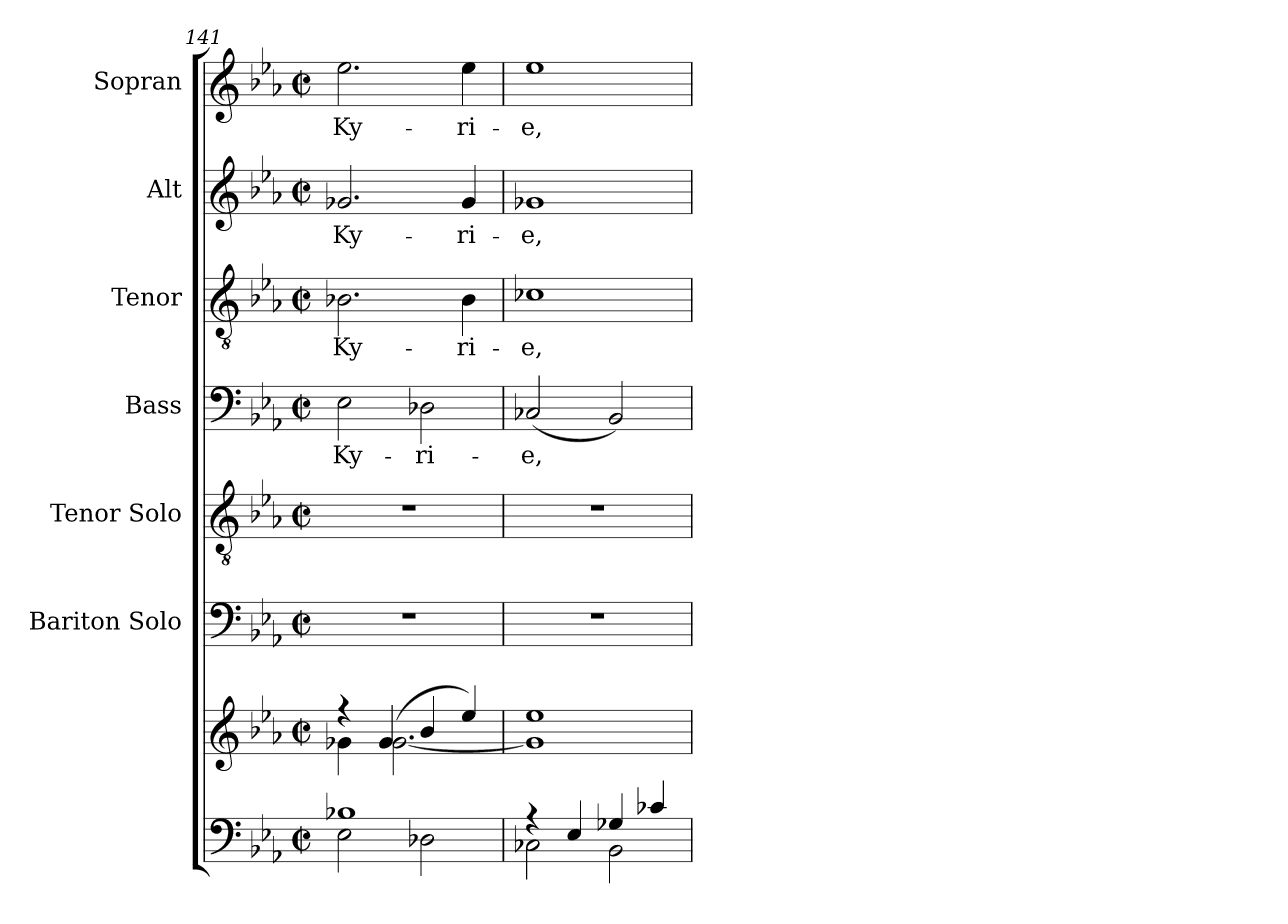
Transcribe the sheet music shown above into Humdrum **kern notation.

**kern	**kern	**kern	**kern	**kern	**text	**kern	**text	**kern	**text	**kern	**text
*part7	*part7	*part6	*part5	*part4	*part4	*part3	*part3	*part2	*part2	*part1	*part1
*staff8	*staff7	*staff6	*staff5	*staff4	*staff4	*staff3	*staff3	*staff2	*staff2	*staff1	*staff1
*	*	*I"Bariton Solo	*I"Tenor Solo	*I"Bass	*	*I"Tenor	*	*I"Alt	*	*I"Sopran	*
*	*	*	*	*I'B.	*	*I'T.	*	*I'A.	*	*I'S.	*
*clefF4	*clefG2	*clefF4	*clefGv2	*clefF4	*	*clefGv2	*	*clefG2	*	*clefG2	*
*k[b-e-a-]	*k[b-e-a-]	*k[b-e-a-]	*k[b-e-a-]	*k[b-e-a-]	*	*k[b-e-a-]	*	*k[b-e-a-]	*	*k[b-e-a-]	*
*E-:	*E-:	*E-:	*E-:	*E-:	*	*E-:	*	*E-:	*	*E-:	*
*M2/2	*M2/2	*M2/2	*M2/2	*M2/2	*	*M2/2	*	*M2/2	*	*M2/2	*
*met(c|)	*met(c|)	*met(c|)	*met(c|)	*met(c|)	*	*met(c|)	*	*met(c|)	*	*met(c|)	*
=141	=141	=141	=141	=141	=141	=141	=141	=141	=141	=141	=141
*^	*^	*	*	*	*	*	*	*	*	*	*
!	!	!	!	!	!	!	!LO:LY:b	!	!LO:LY:b	!	!LO:LY:b	!	!LO:LY:b
1B-X	2E-\	4ree	4g-X\	1r	1r	2E-\	Ky-	2.B-X\	Ky-	2.g-X/	Ky-	2.ee-\	Ky-
.	.	(4g-/	[<2.g-\	.	.	.	.	.	.	.	.	.	.
!	!	!	!	!	!	!	!LO:LY:b	!	!	!	!	!	!
.	2D-X\	4b-/	.	.	.	2D-X\	-ri-	.	.	.	.	.	.
!	!	!	!	!	!	!	!	!	!LO:LY:b	!	!LO:LY:b	!	!LO:LY:b
.	.	4ee-/)	.	.	.	.	.	4B-\	-ri-	4g-/	-ri-	4ee-\	-ri-
!!LO:PB:g=z
=142	=142	=142	=142	=142	=142	=142	=142	=142	=142	=142	=142	=142	=142
!	!	!	!	!	!	!	!LO:LY:b	!	!LO:LY:b	!	!LO:LY:b	!	!LO:LY:b
4rA	2C-X\	1ee-	1g-]	1r	1r	(<2C-X/	-e,	1c-X	-e,	1g-X	-e,	1ee-	-e,
4E-/	.	.	.	.	.	.	.	.	.	.	.	.	.
4G-X/	2BB-\	.	.	.	.	2BB-/)	.	.	.	.	.	.	.
4c-X/	.	.	.	.	.	.	.	.	.	.	.	.	.
*v	*v	*	*	*	*	*	*	*	*	*	*	*	*
*	*v	*v	*	*	*	*	*	*	*	*	*	*
=	=	=	=	=	=	=	=	=	=	=	=
*-	*-	*-	*-	*-	*-	*-	*-	*-	*-	*-	*-
